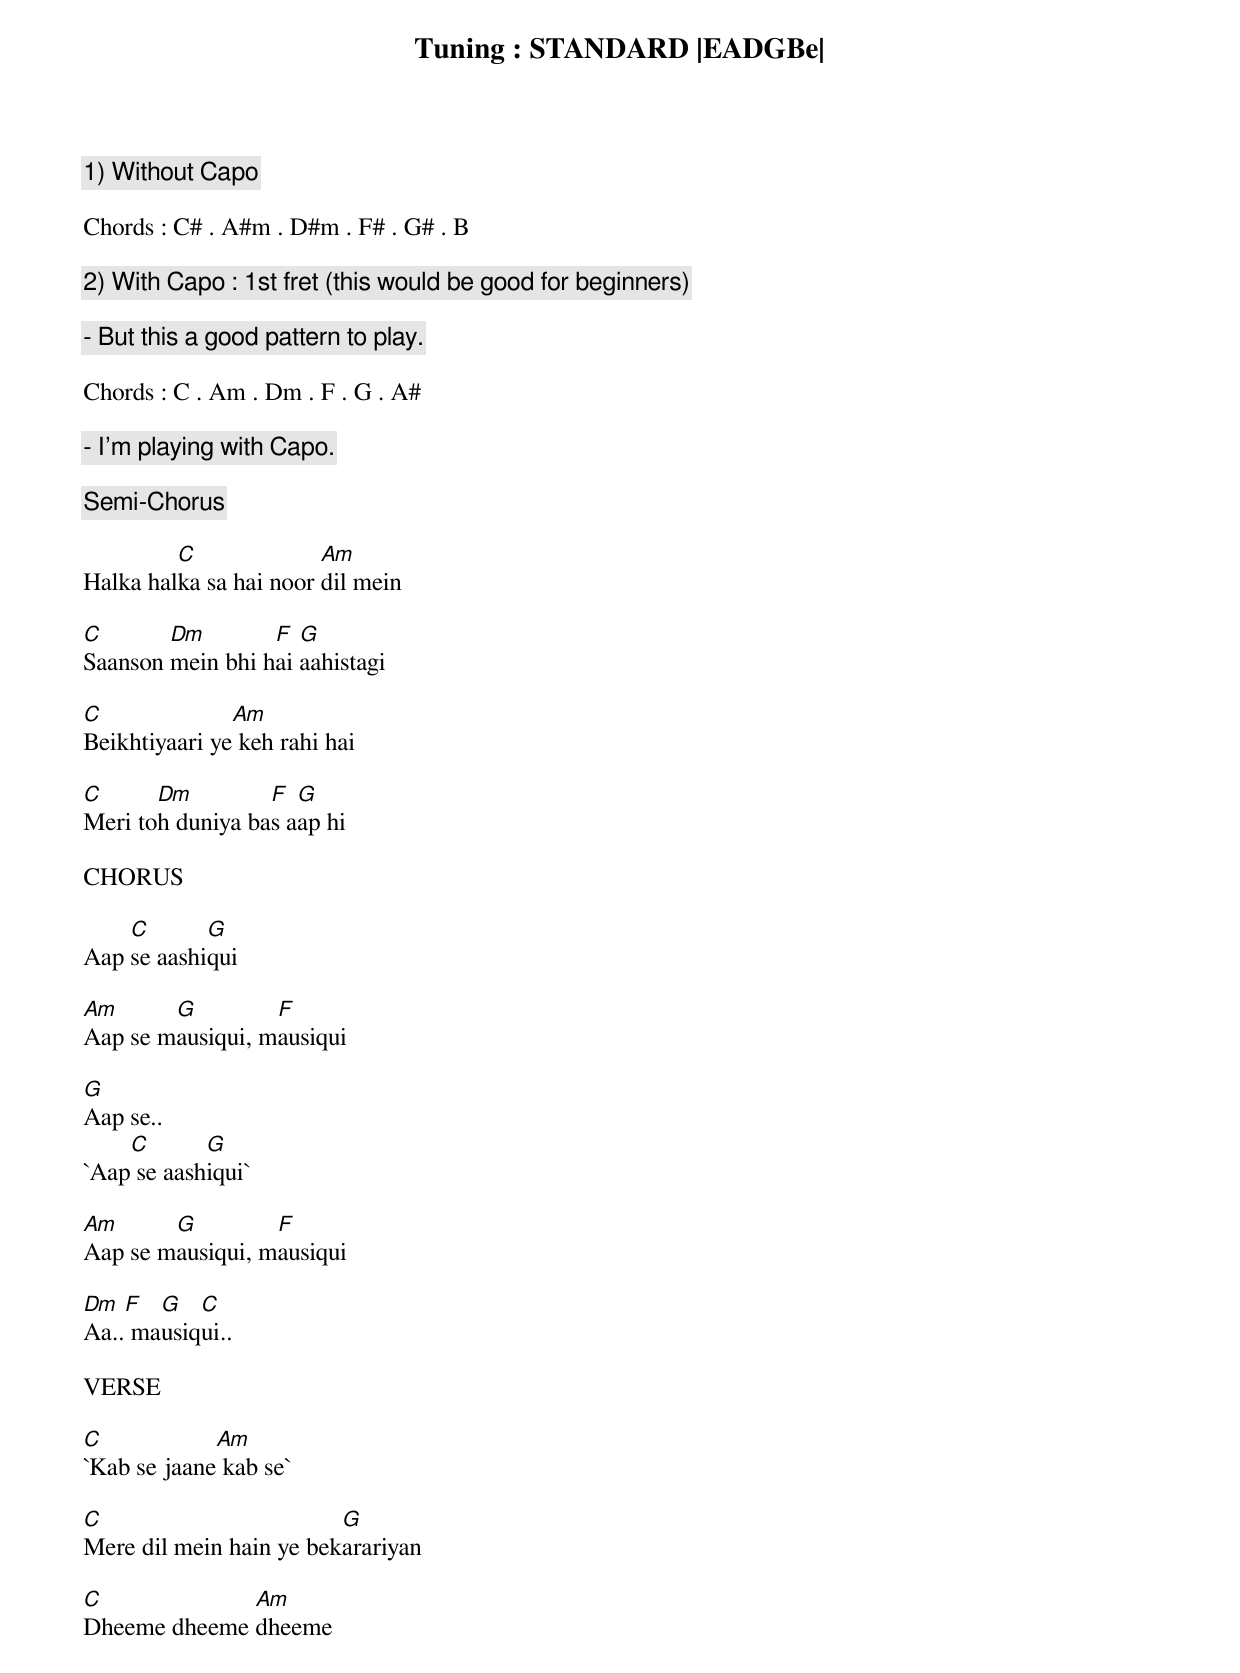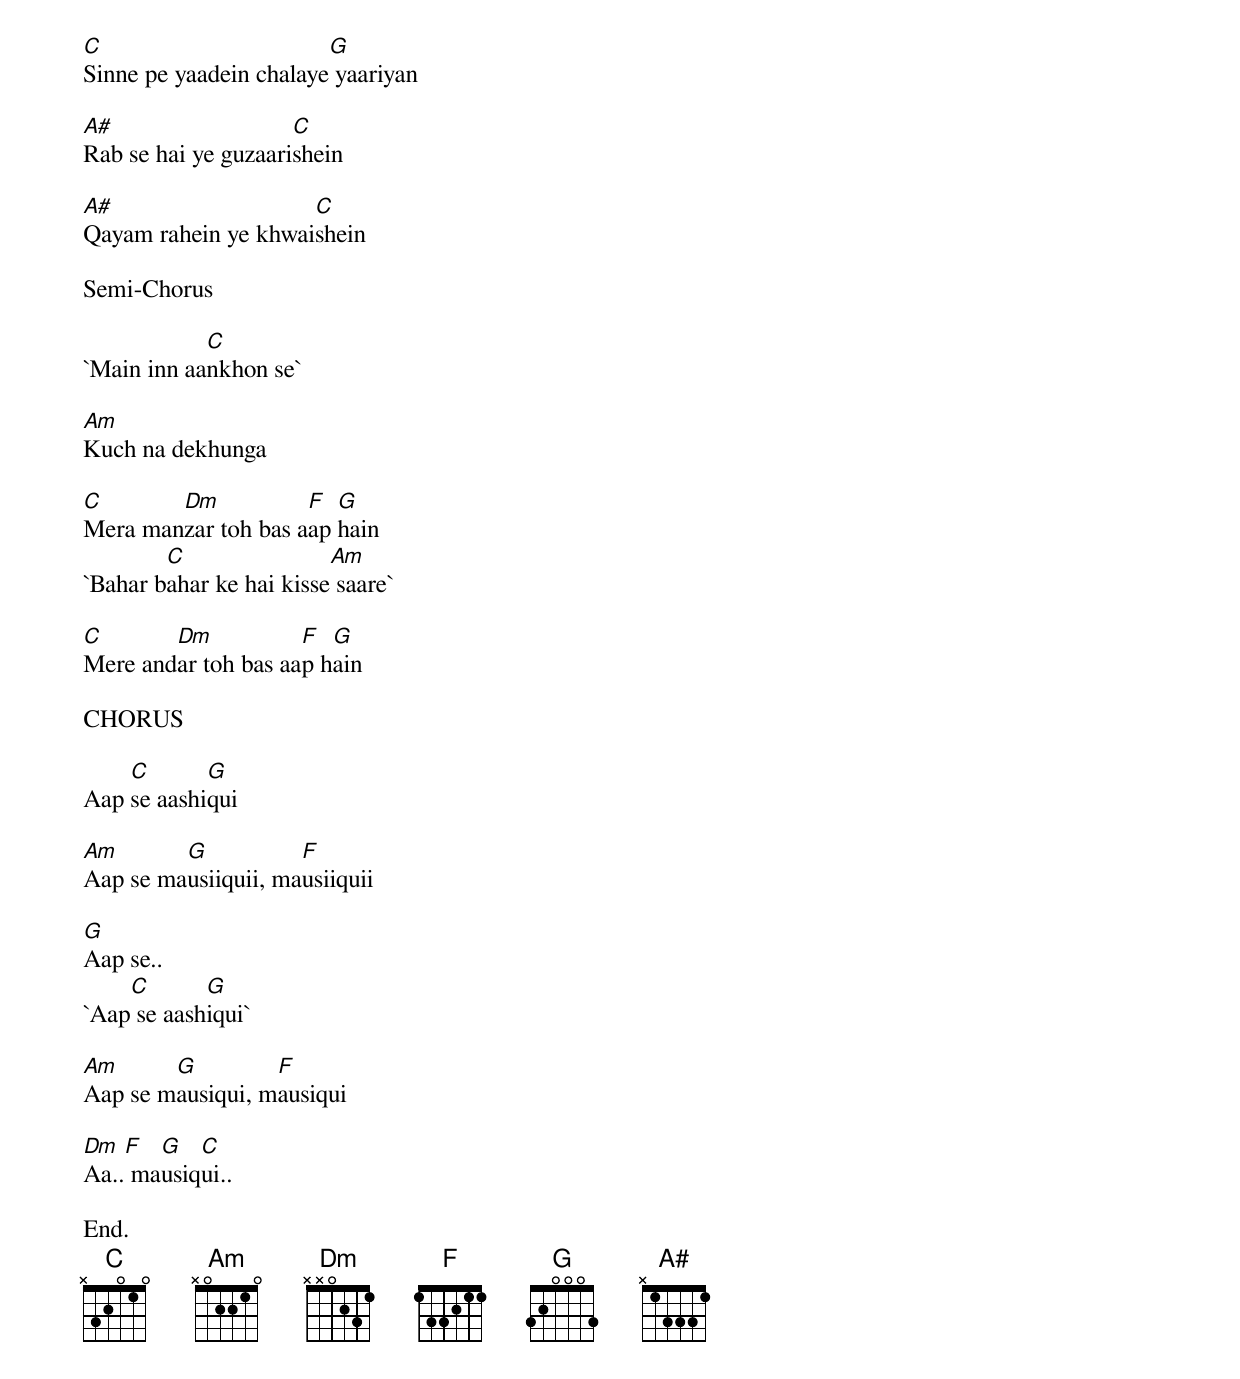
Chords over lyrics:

Tuning : STANDARD |EADGBe|

1) Without Capo

Chords : C# . A#m . D#m . F# . G# . B

2) With Capo : 1st fret (this would be good for beginners)

- But this a good pattern to play.

Chords : C . Am . Dm . F . G . A#

- I'm playing with Capo.

Semi-Chorus

         C              Am
Halka halka sa hai noor dil mein

C       Dm        F  G
Saanson mein bhi hai aahistagi

C              Am
Beikhtiyaari ye keh rahi hai

C      Dm         F  G
Meri toh duniya bas aap hi

CHORUS

    C       G
Aap se aashiqui

Am      G         F
Aap se mausiqui, mausiqui

G
Aap se..
    C       G
`Aap se aashiqui`

Am      G         F
Aap se mausiqui, mausiqui

Dm  F  G   C
Aa.. mausiqui..

VERSE

C            Am
`Kab se jaane kab se`

C                        G
Mere dil mein hain ye bekarariyan

C             Am
Dheeme dheeme dheeme

C                       G
Sinne pe yaadein chalaye yaariyan

A#                   C
Rab se hai ye guzaarishein

A#                   C
Qayam rahein ye khwaishein

Semi-Chorus

            C
`Main inn aankhon se`

Am
Kuch na dekhunga

C       Dm           F  G
Mera manzar toh bas aap hain
        C                Am
`Bahar bahar ke hai kisse saare`

C       Dm           F  G
Mere andar toh bas aap hain

CHORUS

    C       G
Aap se aashiqui

Am       G           F
Aap se mausiiquii, mausiiquii

G
Aap se..
    C       G
`Aap se aashiqui`

Am      G         F
Aap se mausiqui, mausiqui

Dm  F  G   C
Aa.. mausiqui..

End.
